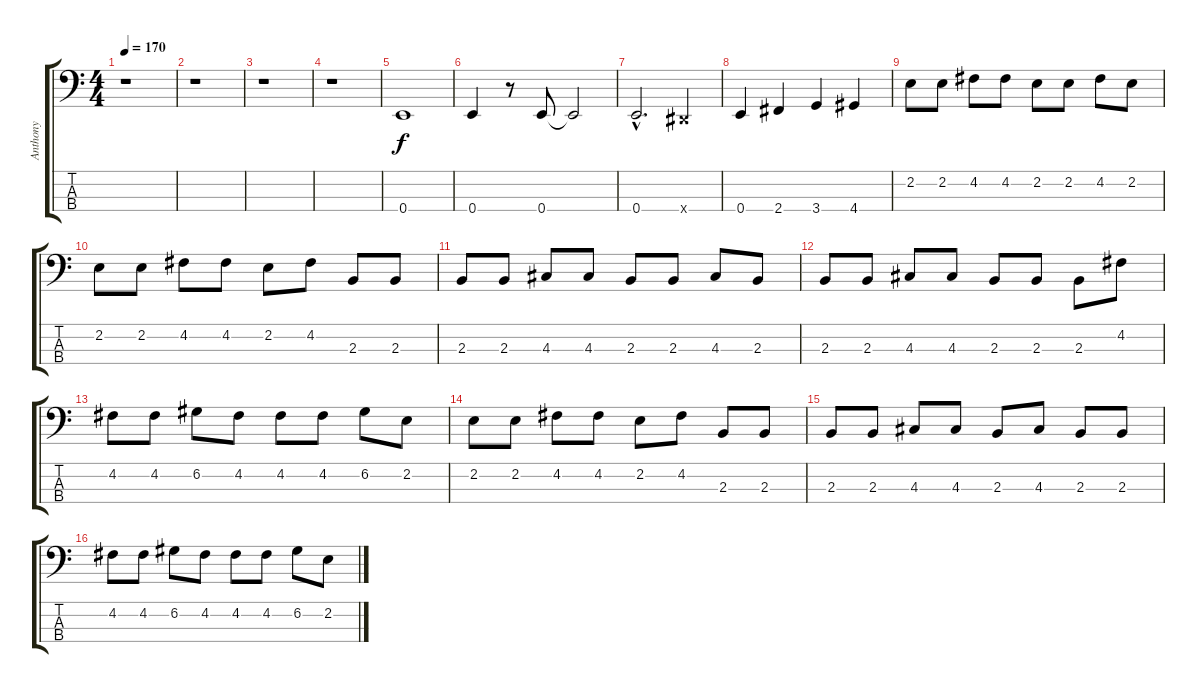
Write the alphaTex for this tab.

\track ("Anthony" "Anthony") {instrument electricbassfinger}
\staff {score tabs}
\tuning (G2 D2 A1 E1) {hide}
\ts (4 4)
\tempo 170
\clef f4
\ks c
r.1{dy f} |
r.1 |
r.1 |
r.1 |
0.4.1 |
0.4.4 r.8 0.4.8 0.4{t}.2 |
0.4{hac}.2{d} -1.4{x}.4 |
0.4.4 2.4.4 3.4.4 4.4.4 |
2.2.8 2.2.8 4.2.8 4.2.8 2.2.8 2.2.8 4.2.8 2.2.8 |
2.2.8 2.2.8 4.2.8 4.2.8 2.2.8 4.2.8 2.3.8 2.3.8 |
2.3.8 2.3.8 4.3.8 4.3.8 2.3.8 2.3.8 4.3.8 2.3.8 |
2.3.8 2.3.8 4.3.8 4.3.8 2.3.8 2.3.8 2.3.8 4.2.8 |
4.2.8 4.2.8 6.2.8 4.2.8 4.2.8 4.2.8 6.2.8 2.2.8 |
2.2.8 2.2.8 4.2.8 4.2.8 2.2.8 4.2.8 2.3.8 2.3.8 |
2.3.8 2.3.8 4.3.8 4.3.8 2.3.8 4.3.8 2.3.8 2.3.8 |
4.2.8 4.2.8 6.2.8 4.2.8 4.2.8 4.2.8 6.2.8 2.2.8
